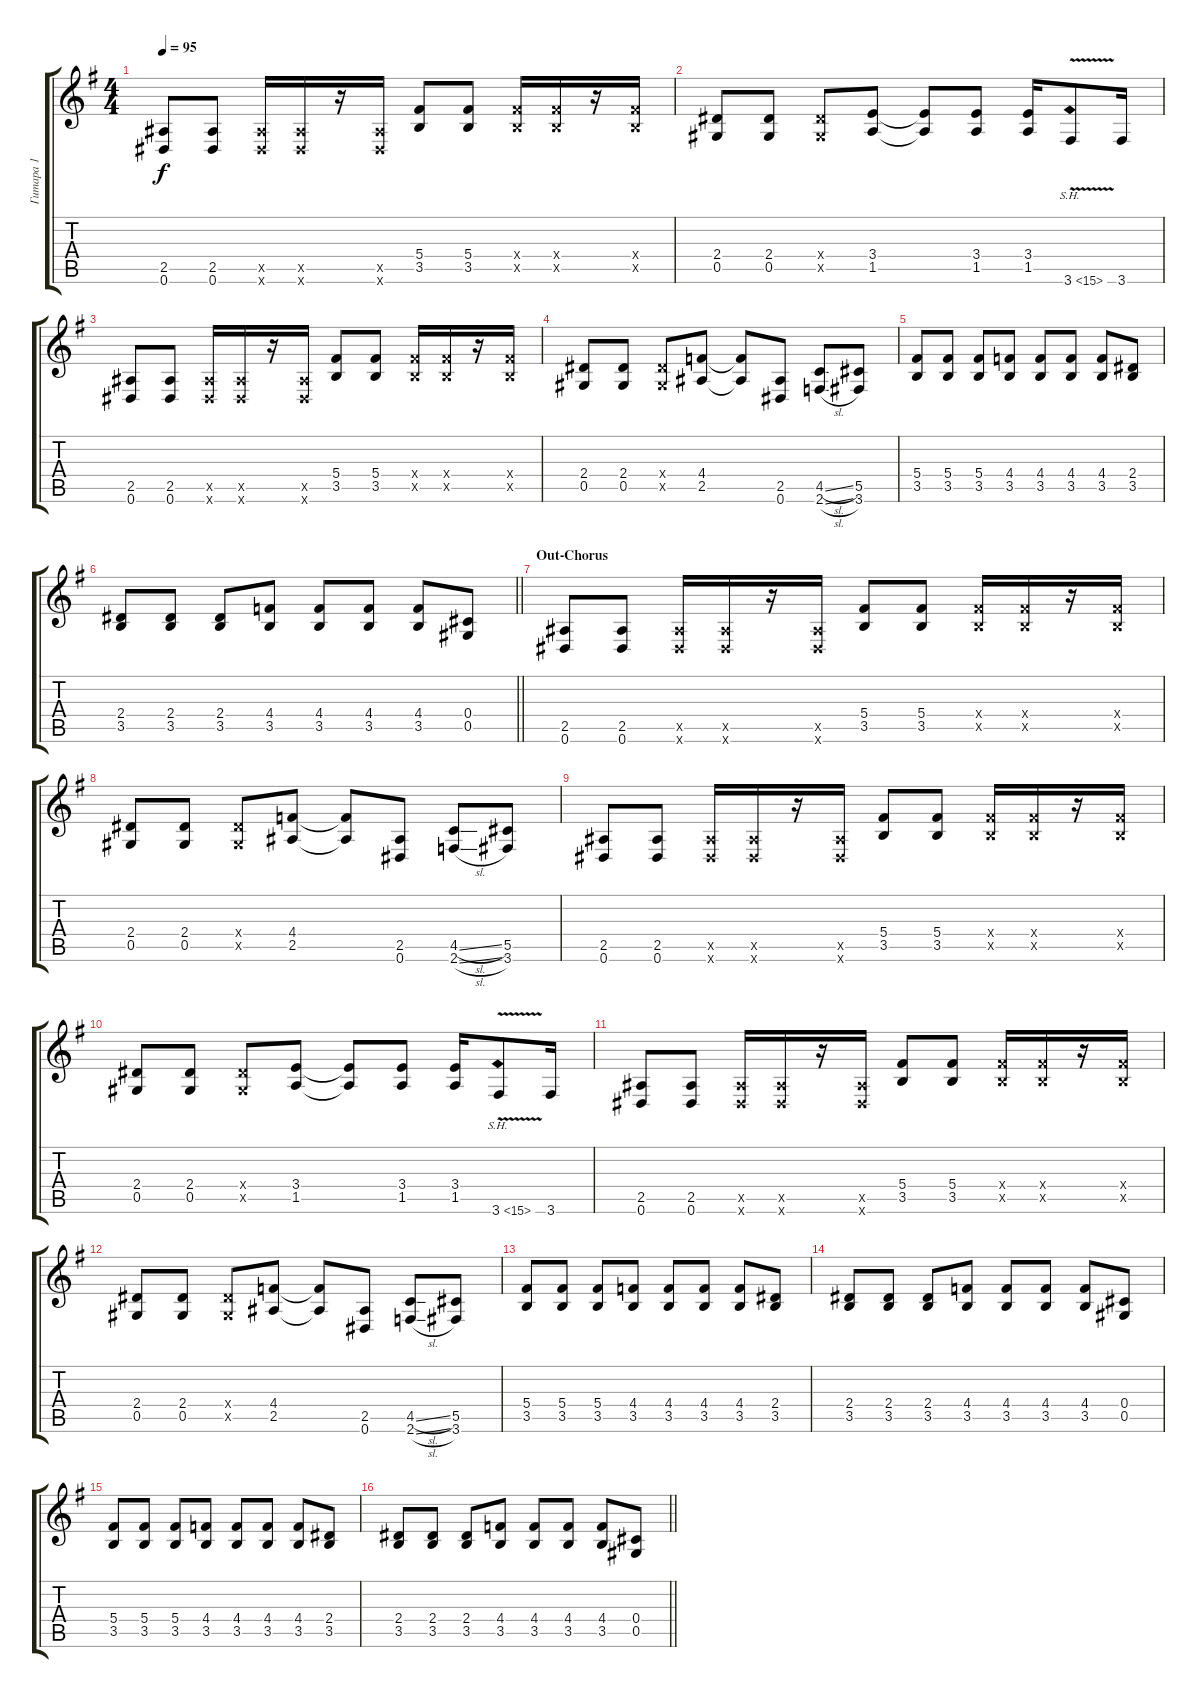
\track ("Гитара 1" "Гитара 1") {instrument distortionguitar}
\staff {score tabs}
\tuning (Eb4 Bb3 Gb3 Db3 Ab2 Eb2) {hide}
\ts (4 4)
\tempo 95
\clef g2
\ks eminor
(2.5 0.6).8{dy f} (2.5 0.6).8 (2.5{x} 0.6{x}).16 (2.5{x} 0.6{x}).16 r.16 (2.5{x} 0.6{x}).16 (5.4 3.5).8 (5.4 3.5).8 (5.4{x} 3.5{x}).16 (5.4{x} 3.5{x}).16 r.16 (5.4{x} 3.5{x}).16 |
(2.4 0.5).8 (2.4 0.5).8 (2.4{x} 0.5{x}).8 (3.4 1.5).8 (3.4{t} 1.5{t}).8 (3.4 1.5).8 (3.4 1.5).16 3.6{sh 12 v}.8 3.6.16 |
(2.5 0.6).8 (2.5 0.6).8 (2.5{x} 0.6{x}).16 (2.5{x} 0.6{x}).16 r.16 (2.5{x} 0.6{x}).16 (5.4 3.5).8 (5.4 3.5).8 (5.4{x} 3.5{x}).16 (5.4{x} 3.5{x}).16 r.16 (5.4{x} 3.5{x}).16 |
(2.4 0.5).8 (2.4 0.5).8 (2.4{x} 0.5{x}).8 (4.4 2.5).8 (4.4{t} 2.5{t}).8 (2.5 0.6).8 (4.5{sl} 2.6{sl}).8 (5.5 3.6).8 |
(5.4 3.5).8 (5.4 3.5).8 (5.4 3.5).8 (4.4 3.5).8 (4.4 3.5).8 (4.4 3.5).8 (4.4 3.5).8 (2.4 3.5).8 |
\barLineRight lightlight
(2.4 3.5).8 (2.4 3.5).8 (2.4 3.5).8 (4.4 3.5).8 (4.4 3.5).8 (4.4 3.5).8 (4.4 3.5).8 (0.4 0.5).8 |
\section ("" "Out-Chorus")
(2.5 0.6).8 (2.5 0.6).8 (2.5{x} 0.6{x}).16 (2.5{x} 0.6{x}).16 r.16 (2.5{x} 0.6{x}).16 (5.4 3.5).8 (5.4 3.5).8 (5.4{x} 3.5{x}).16 (5.4{x} 3.5{x}).16 r.16 (5.4{x} 3.5{x}).16 |
(2.4 0.5).8 (2.4 0.5).8 (2.4{x} 0.5{x}).8 (4.4 2.5).8 (4.4{t} 2.5{t}).8 (2.5 0.6).8 (4.5{sl} 2.6{sl}).8 (5.5 3.6).8 |
(2.5 0.6).8 (2.5 0.6).8 (2.5{x} 0.6{x}).16 (2.5{x} 0.6{x}).16 r.16 (2.5{x} 0.6{x}).16 (5.4 3.5).8 (5.4 3.5).8 (5.4{x} 3.5{x}).16 (5.4{x} 3.5{x}).16 r.16 (5.4{x} 3.5{x}).16 |
(2.4 0.5).8 (2.4 0.5).8 (2.4{x} 0.5{x}).8 (3.4 1.5).8 (3.4{t} 1.5{t}).8 (3.4 1.5).8 (3.4 1.5).16 3.6{sh 12 v}.8 3.6.16 |
(2.5 0.6).8 (2.5 0.6).8 (2.5{x} 0.6{x}).16 (2.5{x} 0.6{x}).16 r.16 (2.5{x} 0.6{x}).16 (5.4 3.5).8 (5.4 3.5).8 (5.4{x} 3.5{x}).16 (5.4{x} 3.5{x}).16 r.16 (5.4{x} 3.5{x}).16 |
(2.4 0.5).8 (2.4 0.5).8 (2.4{x} 0.5{x}).8 (4.4 2.5).8 (4.4{t} 2.5{t}).8 (2.5 0.6).8 (4.5{sl} 2.6{sl}).8 (5.5 3.6).8 |
(5.4 3.5).8 (5.4 3.5).8 (5.4 3.5).8 (4.4 3.5).8 (4.4 3.5).8 (4.4 3.5).8 (4.4 3.5).8 (2.4 3.5).8 |
(2.4 3.5).8 (2.4 3.5).8 (2.4 3.5).8 (4.4 3.5).8 (4.4 3.5).8 (4.4 3.5).8 (4.4 3.5).8 (0.4 0.5).8 |
(5.4 3.5).8 (5.4 3.5).8 (5.4 3.5).8 (4.4 3.5).8 (4.4 3.5).8 (4.4 3.5).8 (4.4 3.5).8 (2.4 3.5).8 |
\barLineRight lightlight
(2.4 3.5).8 (2.4 3.5).8 (2.4 3.5).8 (4.4 3.5).8 (4.4 3.5).8 (4.4 3.5).8 (4.4 3.5).8 (0.4 0.5).8
